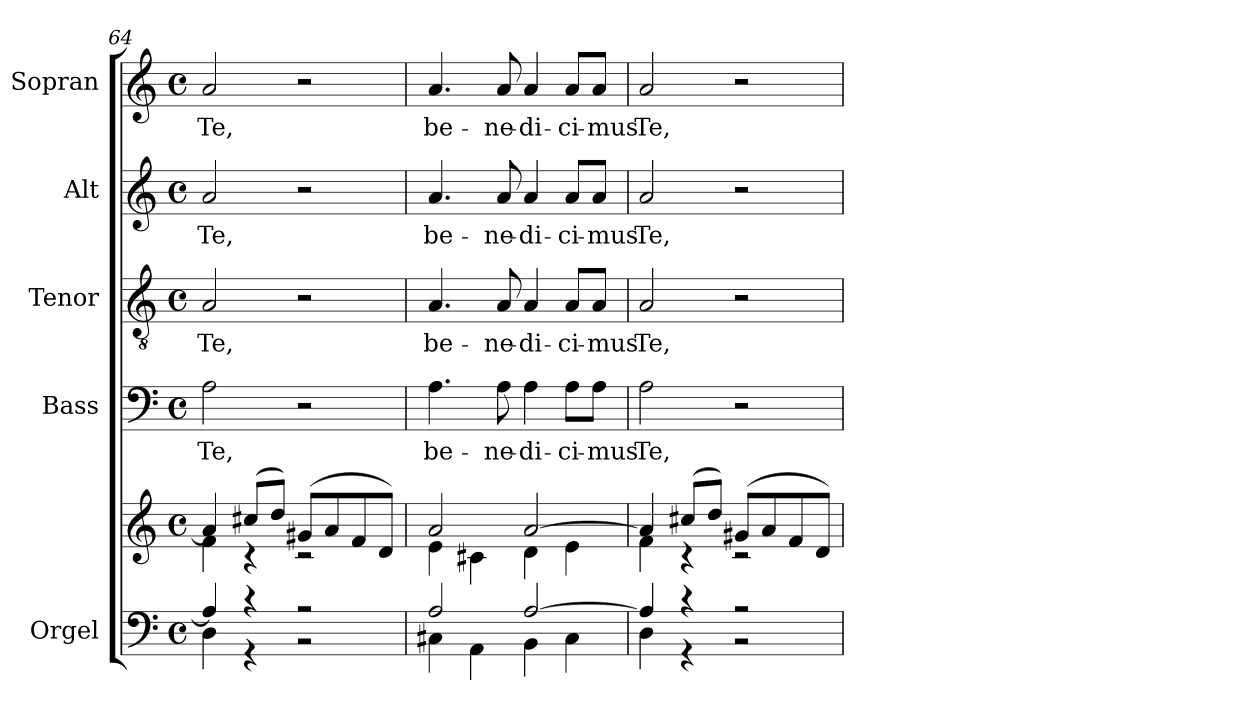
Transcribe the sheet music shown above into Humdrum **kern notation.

**kern	**kern	**kern	**text	**kern	**text	**kern	**text	**kern	**text
*part5	*part5	*part4	*part4	*part3	*part3	*part2	*part2	*part1	*part1
*staff6	*staff5	*staff4	*staff4	*staff3	*staff3	*staff2	*staff2	*staff1	*staff1
*I"Orgel	*	*I"Bass	*	*I"Tenor	*	*I"Alt	*	*I"Sopran	*
*I'Org.	*	*I'B.	*	*I'T.	*	*I'A.	*	*I'S.	*
*clefF4	*clefG2	*clefF4	*	*clefGv2	*	*clefG2	*	*clefG2	*
*k[]	*k[]	*k[]	*	*k[]	*	*k[]	*	*k[]	*
*C:	*C:	*C:	*	*C:	*	*C:	*	*C:	*
*M4/4	*M4/4	*M4/4	*	*M4/4	*	*M4/4	*	*M4/4	*
*met(c)	*met(c)	*met(c)	*	*met(c)	*	*met(c)	*	*met(c)	*
=64	=64	=64	=64	=64	=64	=64	=64	=64	=64
*^	*^	*	*	*	*	*	*	*	*
!	!	!	!	!	!LO:LY:b	!	!LO:LY:b	!	!LO:LY:b	!	!LO:LY:b
4A/]	4D\	4a/]	4f\	2A\	Te,	2A/	Te,	2a/	Te,	2a/	Te,
4r	4r	(>8cc#X/L	4rc	.	.	.	.	.	.	.	.
.	.	8dd/J)	.	.	.	.	.	.	.	.	.
2r	2r	(>8g#X/L	2rc	2r	.	2r	.	2r	.	2r	.
.	.	8a/	.	.	.	.	.	.	.	.	.
.	.	8f/	.	.	.	.	.	.	.	.	.
.	.	8d/J)	.	.	.	.	.	.	.	.	.
=65	=65	=65	=65	=65	=65	=65	=65	=65	=65	=65	=65
!	!	!	!	!	!LO:LY:b	!	!LO:LY:b	!	!LO:LY:b	!	!LO:LY:b
2A/	4C#X\	2a/	4e\	4.A\	be-	4.A/	be-	4.a/	be-	4.a/	be-
.	4AA\	.	4c#X\	.	.	.	.	.	.	.	.
!	!	!	!	!	!LO:LY:b	!	!LO:LY:b	!	!LO:LY:b	!	!LO:LY:b
.	.	.	.	8A\	-ne-	8A/	-ne-	8a/	-ne-	8a/	-ne-
!	!	!	!	!	!LO:LY:b	!	!LO:LY:b	!	!LO:LY:b	!	!LO:LY:b
[>2A/	4BB\	[>2a/	4d\	4A\	-di-	4A/	-di-	4a/	-di-	4a/	-di-
!	!	!	!	!	!LO:LY:b	!	!LO:LY:b	!	!LO:LY:b	!	!LO:LY:b
.	4C#\	.	4e\	8A\L	-ci-	8A/L	-ci-	8a/L	-ci-	8a/L	-ci-
!	!	!	!	!	!LO:LY:b	!	!LO:LY:b	!	!LO:LY:b	!	!LO:LY:b
.	.	.	.	8A\J	-mus	8A/J	-mus	8a/J	-mus	8a/J	-mus
=66	=66	=66	=66	=66	=66	=66	=66	=66	=66	=66	=66
!	!	!	!	!	!LO:LY:b	!	!LO:LY:b	!	!LO:LY:b	!	!LO:LY:b
4A/]	4D\	4a/]	4f\	2A\	Te,	2A/	Te,	2a/	Te,	2a/	Te,
4r	4r	(>8cc#X/L	4rc	.	.	.	.	.	.	.	.
.	.	8dd/J)	.	.	.	.	.	.	.	.	.
2r	2r	(>8g#X/L	2rc	2r	.	2r	.	2r	.	2r	.
.	.	8a/	.	.	.	.	.	.	.	.	.
.	.	8f/	.	.	.	.	.	.	.	.	.
.	.	8d/J)	.	.	.	.	.	.	.	.	.
*v	*v	*	*	*	*	*	*	*	*	*	*
*	*v	*v	*	*	*	*	*	*	*	*
=	=	=	=	=	=	=	=	=	=
*-	*-	*-	*-	*-	*-	*-	*-	*-	*-
